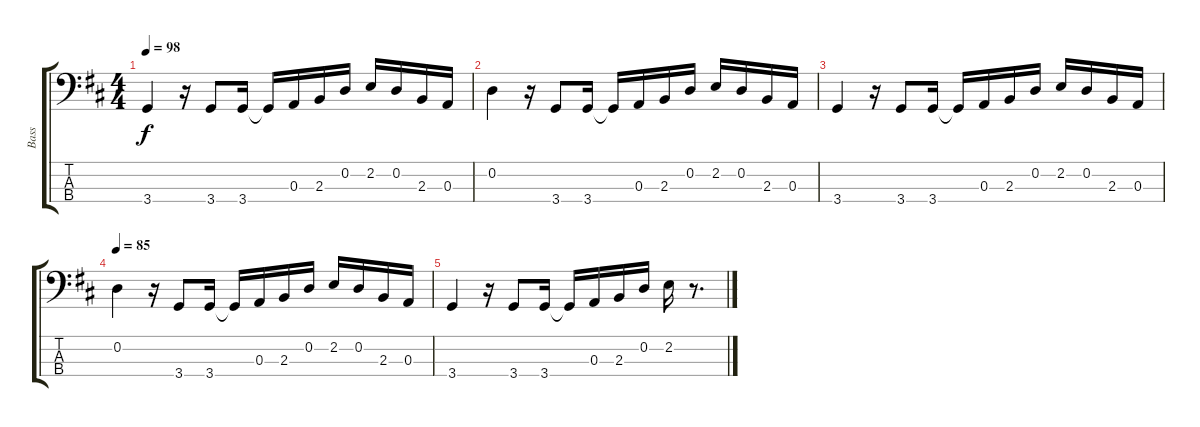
\track ("Bass" "Bass") {instrument electricbassfinger}
\staff {score tabs}
\tuning (G2 D2 A1 E1) {hide}
\ts (4 4)
\tempo 98
\clef f4
\ks d
3.4.4{dy f volume 8} r.16 3.4.8 3.4.16 3.4{t}.16 0.3.16 2.3.16 0.2.16 2.2.16 0.2.16 2.3.16 0.3.16 |
0.2.4 r.16 3.4.8 3.4.16 3.4{t}.16 0.3.16 2.3.16 0.2.16 2.2.16 0.2.16 2.3.16 0.3.16 |
3.4.4 r.16 3.4.8 3.4.16 3.4{t}.16 0.3.16 2.3.16 0.2.16 2.2.16 0.2.16 2.3.16 0.3.16 |
\tempo 85
0.2.4{volume 2} r.16 3.4.8 3.4.16 3.4{t}.16 0.3.16 2.3.16 0.2.16 2.2.16 0.2.16 2.3.16 0.3.16 |
3.4.4 r.16 3.4.8 3.4.16 3.4{t}.16 0.3.16 2.3.16 0.2.16 2.2.16 r.8{d}
